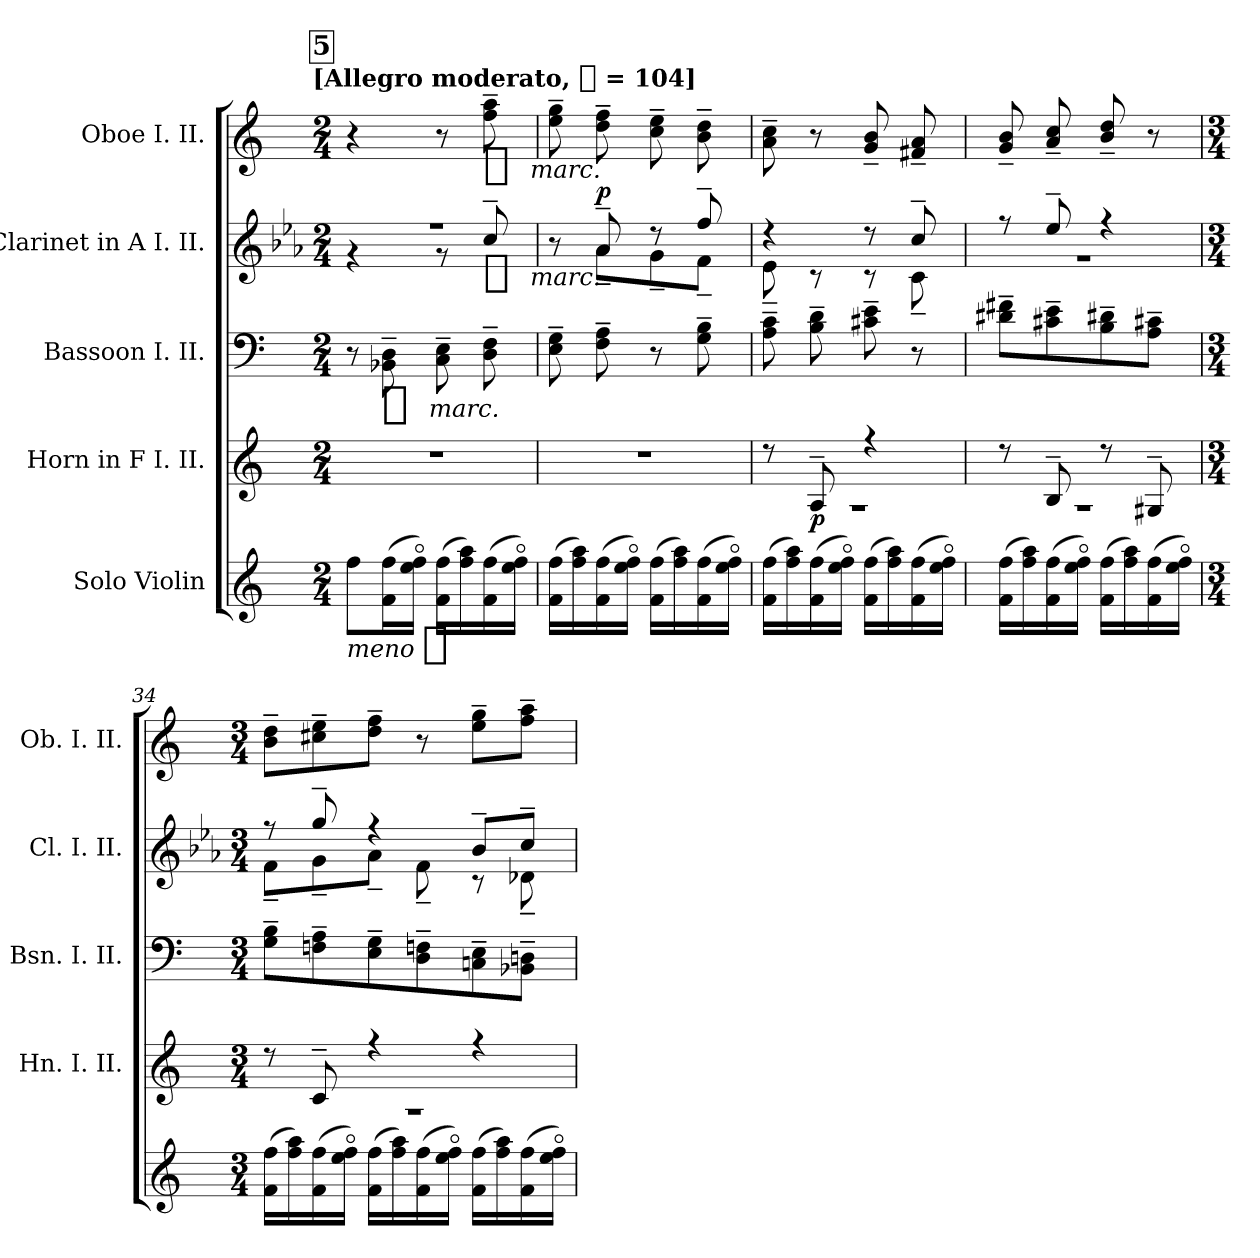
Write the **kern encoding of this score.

**kern	**dynam	**kern	**dynam	**kern	**dynam	**kern	**dynam	**kern	**dynam
*part5	*part5	*part4	*part4	*part3	*part3	*part2	*part2	*part1	*part1
*staff5	*staff5	*staff4	*staff4	*staff3	*staff3	*staff2	*staff2	*staff1	*staff1
*I"Solo Violin	*	*I"Horn in F I. II.	*	*I"Bassoon I. II.	*	*I"Clarinet in A I. II.	*	*I"Oboe I. II.	*
*	*	*I'Hn. I. II.	*	*I'Bsn. I. II.	*	*I'Cl. I. II.	*	*I'Ob. I. II.	*
*clefG2	*	*clefG2	*	*clefF4	*	*clefG2	*	*clefG2	*
*	*	*ITrd4c7	*	*	*	*ITrd2c3	*	*	*
*k[]	*	*k[b-]	*	*k[]	*	*k[]	*	*k[]	*
!!LO:TX:omd:t=[Allegro moderato, [quarter] = 104]
*M2/4	*	*M2/4	*	*M2/4	*	*M2/4	*	*M2/4	*
*MM104	*	*MM104	*	*MM104	*	*MM104	*	*MM104	*
!!LO:REH:place=s1:t=5
=30	=30	=30	=30	=30	=30	=30	=30	=30	=30
*	*	*	*	*	*	*^	*	*	*
!	!LO:DY:t=meno %s	!	!	!	!	!	!	!	!	!
8ffL	f	2r	.	8r	.	4rg	2rff	.	4r	.
!	!	!	!	!	!LO:DY:t=%s marc.	!	!	!	!	!
(16f 16ffL	.	.	.	8BB-X~\ 8D~\	p	.	.	.	.	.
16eeo 16ffoJJ)	.	.	.	.	.	.	.	.	.	.
(16f 16ffLL	.	.	.	8C~ 8E~	.	8rg	.	.	8r	.
16ff 16aa)	.	.	.	.	.	.	.	.	.	.
!	!	!	!	!	!	!	!	!LO:DY:t=%s marc.	!	!LO:DY:t=%s marc.
(16f 16ff	.	.	.	8D~ 8F~	.	8a~	.	p	8ff~ 8aa~	p
16eeo 16ffoJJ)	.	.	.	.	.	.	.	.	.	.
=31	=31	=31	=31	=31	=31	=31	=31	=31	=31	=31
(16f 16ffLL	.	2r	.	8E~ 8G~	.	8r	8ryy	.	8ee~ 8gg~	.
16ff 16aa)	.	.	.	.	.	.	.	.	.	.
!	!	!	!	!	!	!	!	!LO:DY:a	!	!
(16f 16ff	.	.	.	8F~ 8A~	.	8f~	8f~L	p	8dd~ 8ff~	.
16eeo 16ffoJJ)	.	.	.	.	.	.	.	.	.	.
(16f 16ffLL	.	.	.	8r	.	8rdd	8e~	.	8cc~ 8ee~	.
16ff 16aa)	.	.	.	.	.	.	.	.	.	.
(16f 16ff	.	.	.	8G~ 8B~	.	8dd~	8d~J	.	8b~ 8dd~	.
16eeo 16ffoJJ)	.	.	.	.	.	.	.	.	.	.
=32	=32	=32	=32	=32	=32	=32	=32	=32	=32	=32
*	*	*^	*	*	*	*	*	*	*	*
(16f 16ffLL	.	8r	2rA	.	8A~ 8c~	.	4rdd	8c~>	.	8a~ 8cc~	.
16ff 16aa)	.	.	.	.	.	.	.	.	.	.	.
(16f 16ff	.	8D~<	.	p	8B~ 8d~	.	.	8rc	.	8r	.
16eeo 16ffoJJ)	.	.	.	.	.	.	.	.	.	.	.
(16f 16ffLL	.	4r	.	.	8c#X~ 8e~	.	8rdd	8rc	.	8g~ 8b~	.
16ff 16aa)	.	.	.	.	.	.	.	.	.	.	.
(16f 16ff	.	.	.	.	8r	.	8a~	8A~	.	8f#X~ 8a~	.
16eeo 16ffoJJ)	.	.	.	.	.	.	.	.	.	.	.
=33	=33	=33	=33	=33	=33	=33	=33	=33	=33	=33	=33
(16f 16ffLL	.	8r	2rA	.	8d#X~ 8f#X~L	.	8rff	2rg	.	8g~ 8b~	.
16ff 16aa)	.	.	.	.	.	.	.	.	.	.	.
(16f 16ff	.	8E~<	.	.	8c#X~ 8e~	.	8cc~	.	.	8a~/ 8cc~/	.
16eeo 16ffoJJ)	.	.	.	.	.	.	.	.	.	.	.
(16f 16ffLL	.	8r	.	.	8B~ 8d#X~	.	4rff	.	.	8b~/ 8dd~/	.
16ff 16aa)	.	.	.	.	.	.	.	.	.	.	.
(16f 16ff	.	8C#X~<	.	.	8A~ 8c#X~J	.	.	.	.	8r	.
16eeo 16ffoJJ)	.	.	.	.	.	.	.	.	.	.	.
=34	=34	=34	=34	=34	=34	=34	=34	=34	=34	=34	=34
*M3/4	*	*M3/4	*	*	*M3/4	*	*M3/4	*	*	*M3/4	*
(16f 16ffLL	.	8r	4%3rA	.	8G~ 8B~L	.	8rff	8d~L	.	8b~ 8dd~L	.
16ff 16aa)	.	.	.	.	.	.	.	.	.	.	.
(16f 16ff	.	8F~	.	.	8Fn~ 8A~	.	8ee~	8e~	.	8cc#X~ 8ee~	.
16eeo 16ffoJJ)	.	.	.	.	.	.	.	.	.	.	.
(16f 16ffLL	.	4r	.	.	8E~ 8G~	.	4rff	8f~J	.	8dd~ 8ff~J	.
16ff 16aa)	.	.	.	.	.	.	.	.	.	.	.
(16f 16ff	.	.	.	.	8D~ 8Fn~	.	.	8d~	.	8r	.
16eeo 16ffoJJ)	.	.	.	.	.	.	.	.	.	.	.
(16f 16ffLL	.	4r	.	.	8Cn~ 8E~	.	8g~L	8r	.	8ee~ 8gg~L	.
16ff 16aa)	.	.	.	.	.	.	.	.	.	.	.
(16f 16ff	.	.	.	.	8BB-X~ 8Dn~J	.	8a~J	8B-X~	.	8ff~ 8aa~J	.
16eeo 16ffoJJ)	.	.	.	.	.	.	.	.	.	.	.
*	*	*v	*v	*	*	*	*v	*v	*	*	*
=	=	=	=	=	=	=	=	=	=
*-	*-	*-	*-	*-	*-	*-	*-	*-	*-
